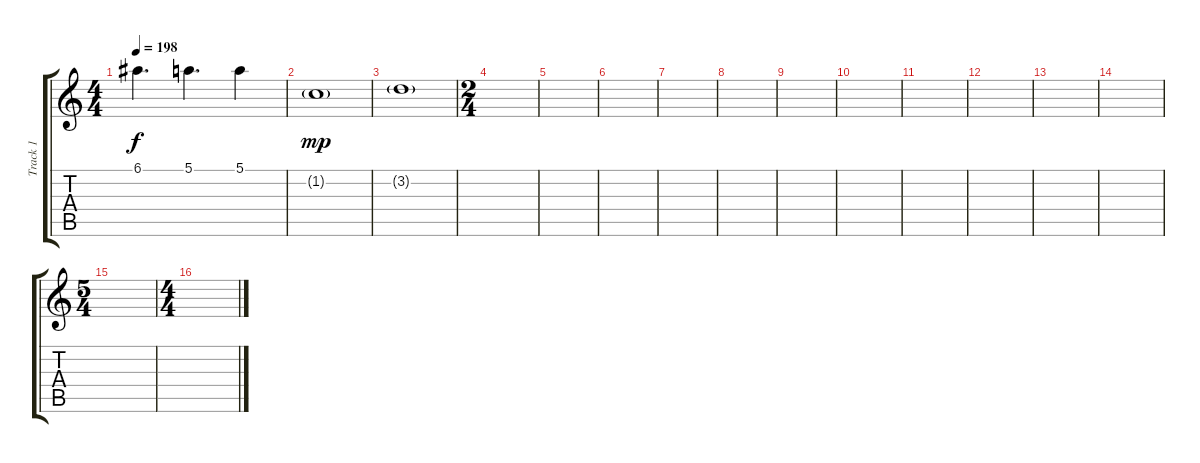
\track ("Track 1" "Track 1") {instrument distortionguitar}
\staff {score tabs}
\tuning (E4 B3 G3 D3 A2 E2) {hide}
\ts (4 4)
\tempo 198
\clef g2
\ks c
6.1.4{d dy f} 5.1.4{d} 5.1.4 |
1.2{g}.1{dy mp} |
3.2{g}.1 |
\ts (2 4)
|
|
|
|
|
|
|
|
|
|
|
\ts (5 4)
|
\ts (4 4)
